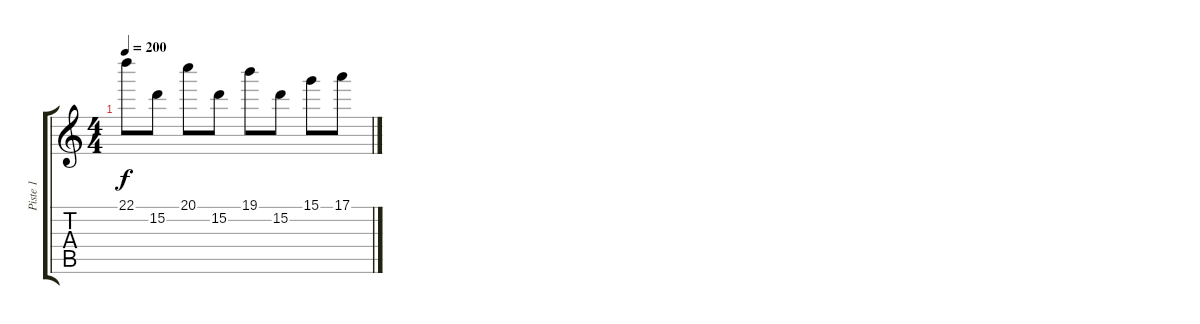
\track ("Piste 1" "Piste 1") {instrument distortionguitar}
\staff {score tabs}
\tuning (E4 B3 G3 D3 A2 E2) {hide}
\ts (4 4)
\tempo 200
\clef g2
\ks c
22.1.8{dy f} 15.2.8 20.1.8 15.2.8 19.1.8 15.2.8 15.1.8 17.1.8
